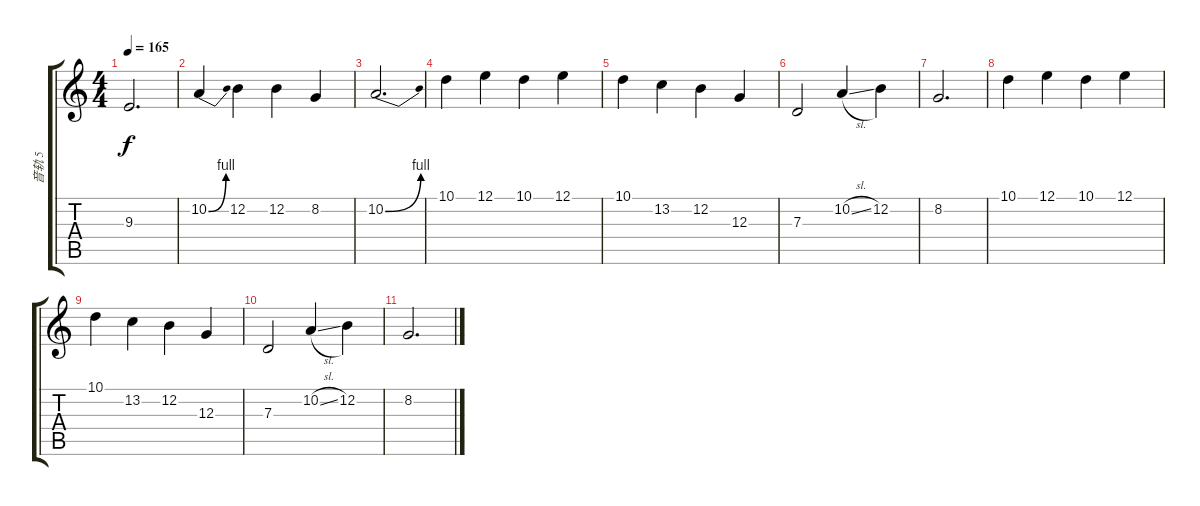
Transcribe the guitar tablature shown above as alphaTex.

\track ("音轨 5" "音轨 5") {instrument brasssection}
\staff {score tabs}
\tuning (E4 B3 G3 D3 A2 E2) {hide}
\ts (4 4)
\tempo 165
\clef g2
\ks c
9.3.2{d dy f} |
10.2{be (bend 0 0 60 4)}.4 12.2.4 12.2.4 8.2.4 |
10.2{be (bend 0 0 60 4)}.2{d} |
10.1.4 12.1.4 10.1.4 12.1.4 |
10.1.4 13.2.4 12.2.4 12.3.4 |
7.3.2 10.2{sl}.4 12.2.4 |
8.2.2{d} |
10.1.4 12.1.4 10.1.4 12.1.4 |
10.1.4 13.2.4 12.2.4 12.3.4 |
7.3.2 10.2{sl}.4 12.2.4 |
8.2.2{d}
